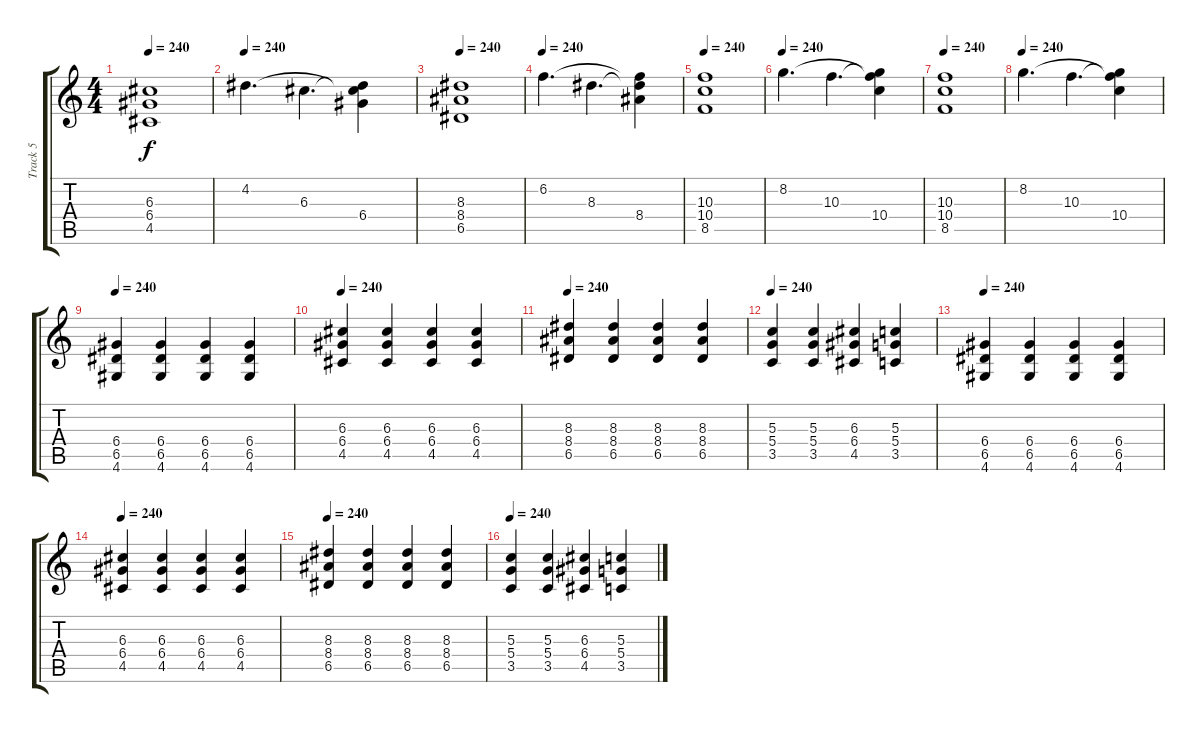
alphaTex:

\track ("Track 5" "Track 5") {instrument distortionguitar}
\staff {score tabs}
\tuning (E4 B3 G3 D3 A2 E2) {hide}
\ts (4 4)
\tempo 240
\clef g2
\ks c
(6.3 6.4 4.5).1{dy f} |
\tempo 240
4.2.4{d} 6.3.4{d} (4.2{t} 6.3{t} 6.4).4 |
\tempo 240
(8.3 8.4 6.5).1 |
\tempo 240
6.2.4{d} 8.3.4{d} (6.2{t} 8.3{t} 8.4).4 |
\tempo 240
(10.3 10.4 8.5).1 |
\tempo 240
8.2.4{d} 10.3.4{d} (8.2{t} 10.3{t} 10.4).4 |
\tempo 240
(10.3 10.4 8.5).1 |
\tempo 240
8.2.4{d} 10.3.4{d} (8.2{t} 10.3{t} 10.4).4 |
\tempo 240
(6.4 6.5 4.6).4 (6.4 6.5 4.6).4 (6.4 6.5 4.6).4 (6.4 6.5 4.6).4 |
\tempo 240
(6.3 6.4 4.5).4 (6.3 6.4 4.5).4 (6.3 6.4 4.5).4 (6.3 6.4 4.5).4 |
\tempo 240
(8.3 8.4 6.5).4 (8.3 8.4 6.5).4 (8.3 8.4 6.5).4 (8.3 8.4 6.5).4 |
\tempo 240
(5.3 5.4 3.5).4 (5.3 5.4 3.5).4 (6.3 6.4 4.5).4 (5.3 5.4 3.5).4 |
\tempo 240
(6.4 6.5 4.6).4 (6.4 6.5 4.6).4 (6.4 6.5 4.6).4 (6.4 6.5 4.6).4 |
\tempo 240
(6.3 6.4 4.5).4 (6.3 6.4 4.5).4 (6.3 6.4 4.5).4 (6.3 6.4 4.5).4 |
\tempo 240
(8.3 8.4 6.5).4 (8.3 8.4 6.5).4 (8.3 8.4 6.5).4 (8.3 8.4 6.5).4 |
\tempo 240
(5.3 5.4 3.5).4 (5.3 5.4 3.5).4 (6.3 6.4 4.5).4 (5.3 5.4 3.5).4
